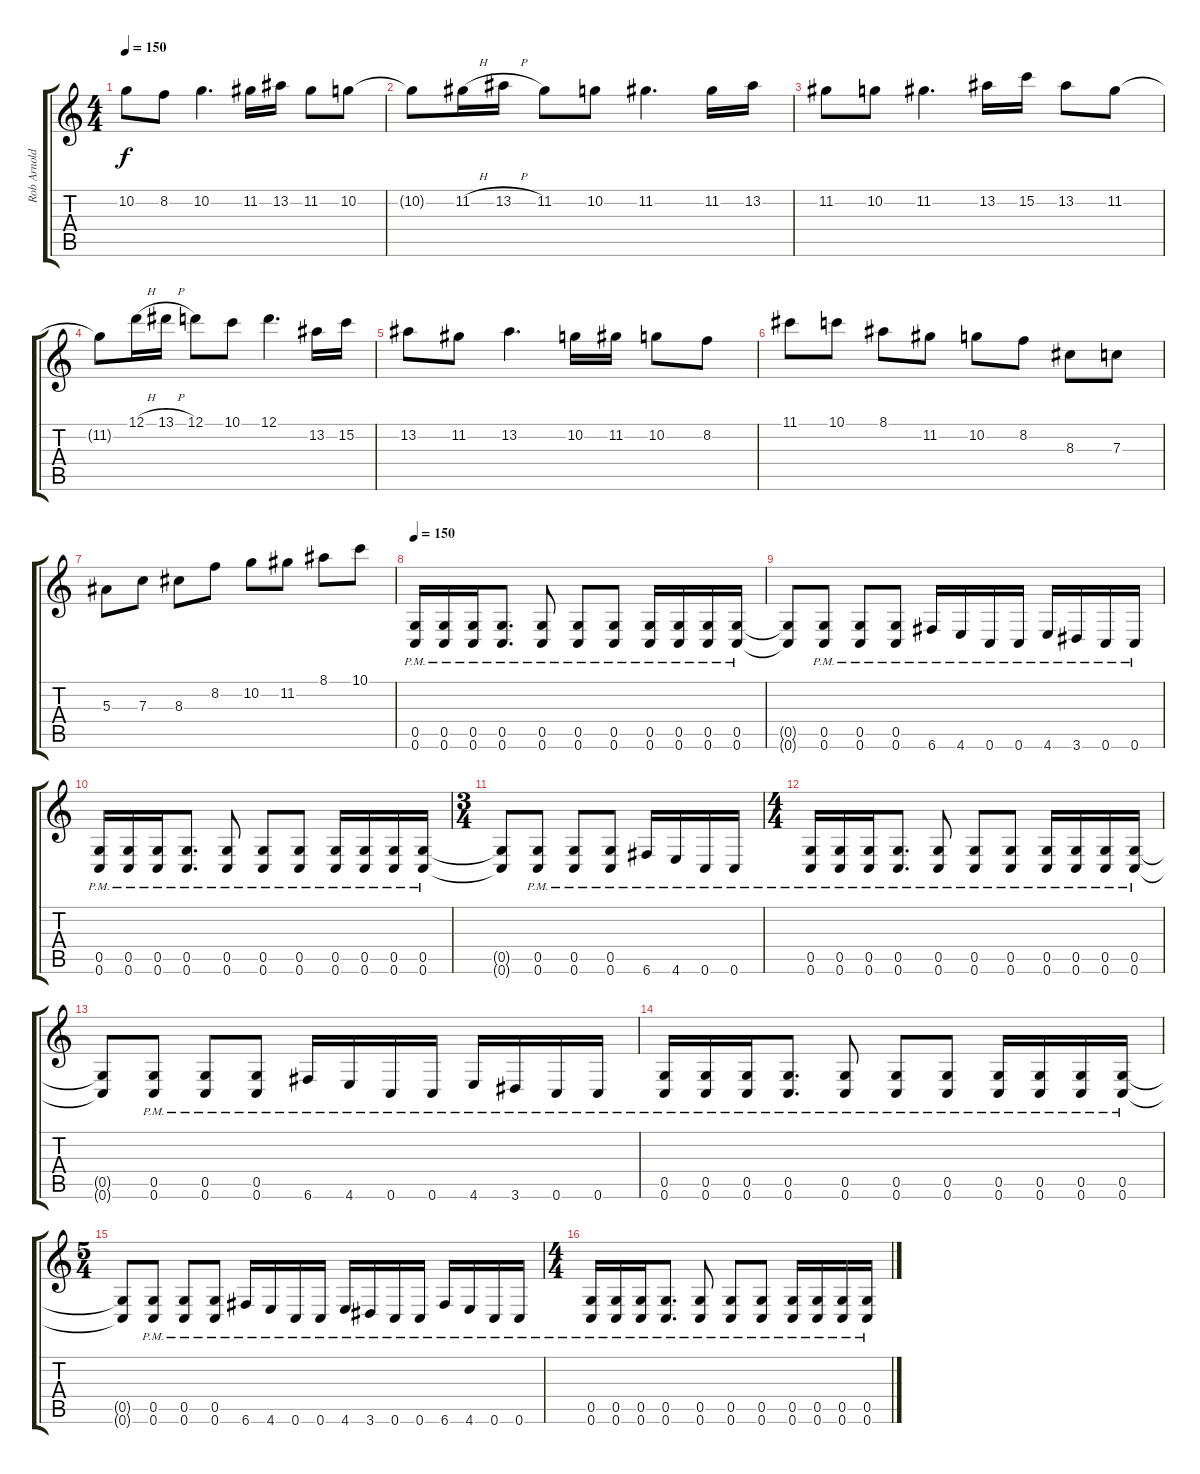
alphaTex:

\track ("Rob Arnold" "Rob Arnold") {instrument distortionguitar}
\staff {score tabs}
\tuning (D4 A3 F3 C3 G2 C2) {hide}
\ts (4 4)
\tempo 150
\clef g2
\ks c
10.2.8{dy f} 8.2.8 10.2.4{d} 11.2.16 13.2.16 11.2.8 10.2.8 |
10.2{t}.8 11.2{h}.16 13.2{h}.16 11.2.8 10.2.8 11.2.4{d} 11.2.16 13.2.16 |
11.2.8 10.2.8 11.2.4{d} 13.2.16 15.2.16 13.2.8 11.2.8 |
11.2{t}.8 12.1{h}.16 13.1{h}.16 12.1.8 10.1.8 12.1.4{d} 13.2.16 15.2.16 |
13.2.8 11.2.8 13.2.4{d} 10.2.16 11.2.16 10.2.8 8.2.8 |
11.1.8 10.1.8 8.1.8 11.2.8 10.2.8 8.2.8 8.3.8 7.3.8 |
5.3.8 7.3.8 8.3.8 8.2.8 10.2.8 11.2.8 8.1.8 10.1.8 |
\tempo 150
(0.5{pm} 0.6{pm}).16 (0.5{pm} 0.6{pm}).16 (0.5{pm} 0.6{pm}).16 (0.5{pm} 0.6{pm}).8{d} (0.5{pm} 0.6{pm}).8 (0.5{pm} 0.6{pm}).8 (0.5{pm} 0.6{pm}).8 (0.5{pm} 0.6{pm}).16 (0.5{pm} 0.6{pm}).16 (0.5{pm} 0.6{pm}).16 (0.5{pm} 0.6).16 |
(0.5{t} 0.6{t}).8 (0.5{pm} 0.6{pm}).8 (0.5{pm} 0.6{pm}).8 (0.5{pm} 0.6{pm}).8 6.6{pm}.16 4.6{pm}.16 0.6{pm}.16 0.6{pm}.16 4.6{pm}.16 3.6{pm}.16 0.6{pm}.16 0.6{pm}.16 |
(0.5{pm} 0.6{pm}).16 (0.5{pm} 0.6{pm}).16 (0.5{pm} 0.6{pm}).16 (0.5{pm} 0.6{pm}).8{d} (0.5{pm} 0.6{pm}).8 (0.5{pm} 0.6{pm}).8 (0.5{pm} 0.6{pm}).8 (0.5{pm} 0.6{pm}).16 (0.5{pm} 0.6{pm}).16 (0.5{pm} 0.6{pm}).16 (0.5{pm} 0.6).16 |
\ts (3 4)
(0.5{t} 0.6{t}).8 (0.5{pm} 0.6{pm}).8 (0.5{pm} 0.6{pm}).8 (0.5{pm} 0.6{pm}).8 6.6{pm}.16 4.6{pm}.16 0.6{pm}.16 0.6{pm}.16 |
\ts (4 4)
(0.5{pm} 0.6{pm}).16 (0.5{pm} 0.6{pm}).16 (0.5{pm} 0.6{pm}).16 (0.5{pm} 0.6{pm}).8{d} (0.5{pm} 0.6{pm}).8 (0.5{pm} 0.6{pm}).8 (0.5{pm} 0.6{pm}).8 (0.5{pm} 0.6{pm}).16 (0.5{pm} 0.6{pm}).16 (0.5{pm} 0.6{pm}).16 (0.5{pm} 0.6).16 |
(0.5{t} 0.6{t}).8 (0.5{pm} 0.6{pm}).8 (0.5{pm} 0.6{pm}).8 (0.5{pm} 0.6{pm}).8 6.6{pm}.16 4.6{pm}.16 0.6{pm}.16 0.6{pm}.16 4.6{pm}.16 3.6{pm}.16 0.6{pm}.16 0.6{pm}.16 |
(0.5{pm} 0.6{pm}).16 (0.5{pm} 0.6{pm}).16 (0.5{pm} 0.6{pm}).16 (0.5{pm} 0.6{pm}).8{d} (0.5{pm} 0.6{pm}).8 (0.5{pm} 0.6{pm}).8 (0.5{pm} 0.6{pm}).8 (0.5{pm} 0.6{pm}).16 (0.5{pm} 0.6{pm}).16 (0.5{pm} 0.6{pm}).16 (0.5{pm} 0.6).16 |
\ts (5 4)
(0.5{t} 0.6{t}).8 (0.5{pm} 0.6{pm}).8 (0.5{pm} 0.6{pm}).8 (0.5{pm} 0.6{pm}).8 6.6{pm}.16 4.6{pm}.16 0.6{pm}.16 0.6{pm}.16 4.6{pm}.16 3.6{pm}.16 0.6{pm}.16 0.6{pm}.16 6.6{pm}.16 4.6{pm}.16 0.6{pm}.16 0.6{pm}.16 |
\ts (4 4)
(0.5{pm} 0.6{pm}).16 (0.5{pm} 0.6{pm}).16 (0.5{pm} 0.6{pm}).16 (0.5{pm} 0.6{pm}).8{d} (0.5{pm} 0.6{pm}).8 (0.5{pm} 0.6{pm}).8 (0.5{pm} 0.6{pm}).8 (0.5{pm} 0.6{pm}).16 (0.5{pm} 0.6{pm}).16 (0.5{pm} 0.6{pm}).16 (0.5{pm} 0.6).16
